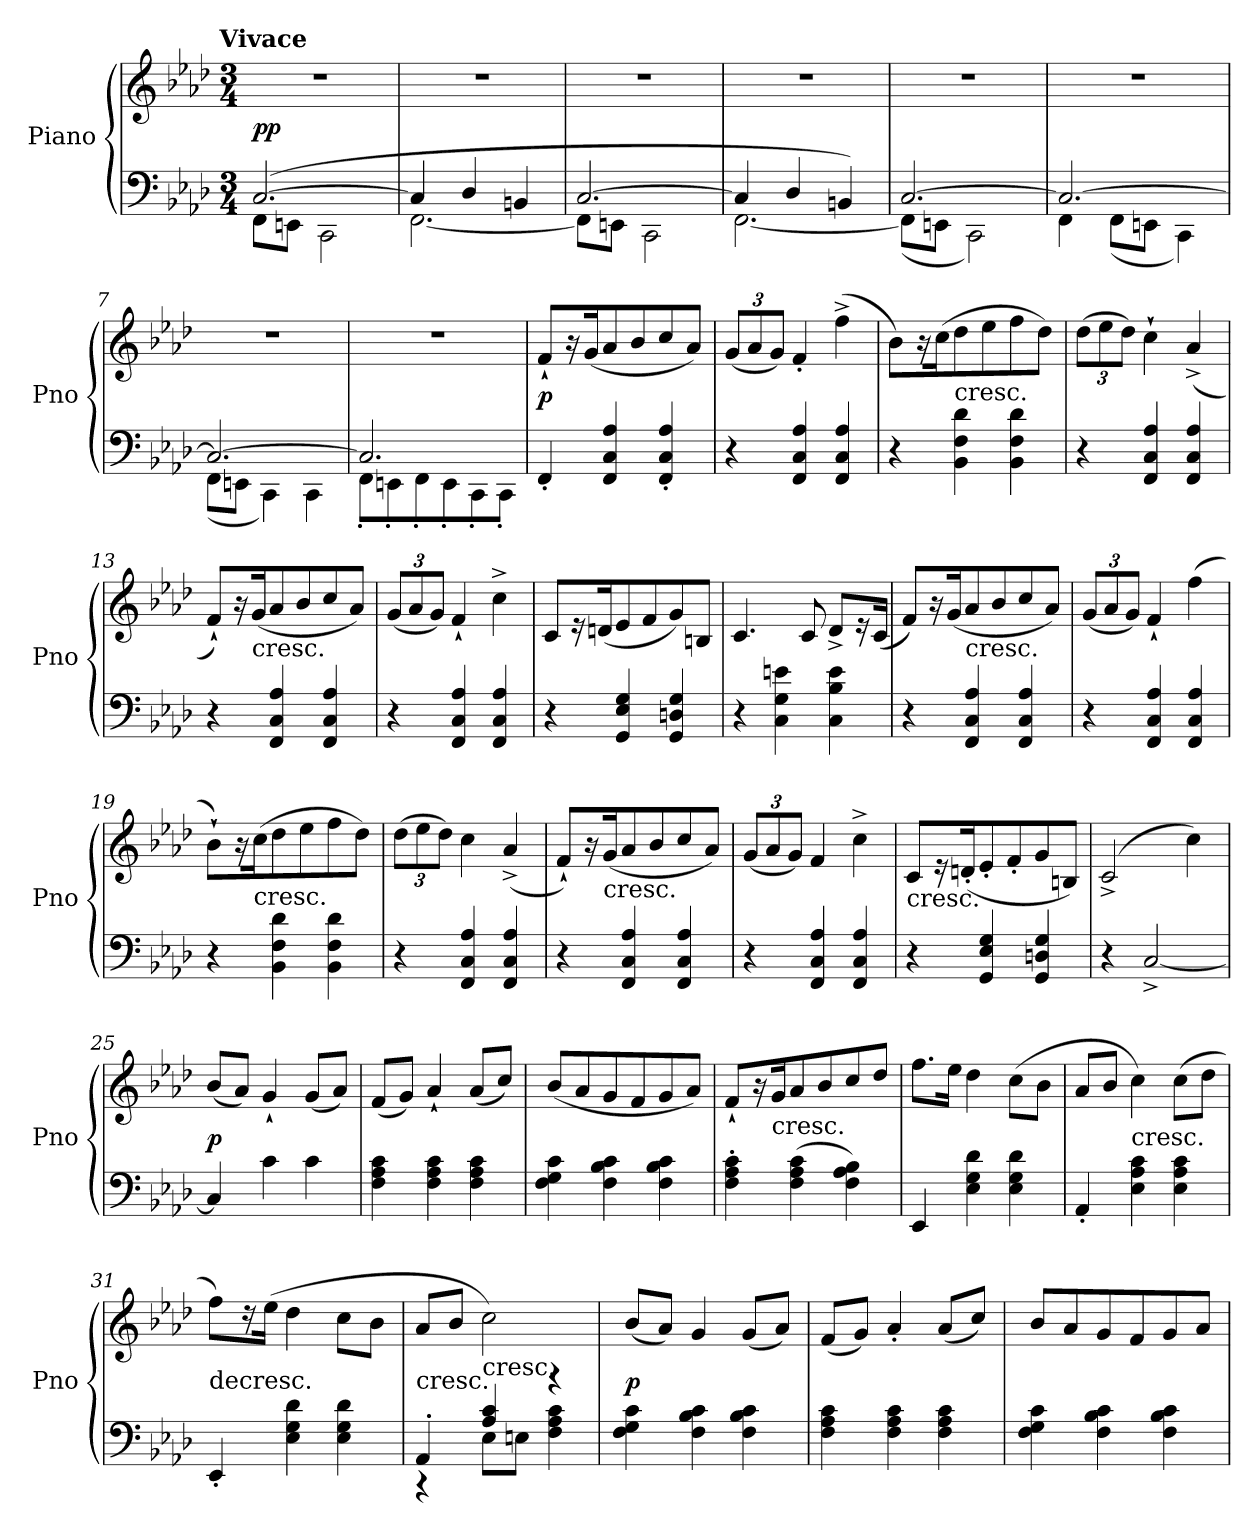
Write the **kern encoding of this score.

**kern	**kern	**dynam
*part1	*part1	*part1
*staff2	*staff1	*staff1/2
*I"Piano	*	*
*I'Pno	*	*
*clefF4	*clefG2	*
*k[b-e-a-d-]	*k[b-e-a-d-]	*
*f:	*f:	*
!!LO:TX:omd:t=Vivace
*M3/4	*M3/4	*
*MM182	*MM182	*
=1	=1	=1
*^	*	*
([2.C/	8FF\L	2.r	pp
.	8EEn\J	.	.
.	2CC\	.	.
=2	=2	=2	=2
4C/]	[2.FF\	2.r	.
4D-/	.	.	.
4BBn/	.	.	.
=3	=3	=3	=3
[2.C/	8FF\L]	2.r	.
.	8EEn\J	.	.
.	2CC\	.	.
=4	=4	=4	=4
4C/]	[2.FF\	2.r	.
4D-/	.	.	.
4BBn/)	.	.	.
=5	=5	=5	=5
[2.C/	(8FF\L]	2.r	.
.	8EEn\J	.	.
.	2CC\)	.	.
=6	=6	=6	=6
2.C/_	4FF\	2.r	.
.	(8FF\L	.	.
.	8EEn\J	.	.
.	4CC\)	.	.
=7	=7	=7	=7
2.C/_	(8FF\L	2.r	.
.	8EEn\J	.	.
.	4CC\)	.	.
.	4CC\	.	.
=8	=8	=8	=8
2.C/]	8FF'\L	2.r	.
.	8EEn'\	.	.
.	8FF'\	.	.
.	8EE'\	.	.
.	8CC'\	.	.
.	8CC'\J	.	.
*v	*v	*	*
=9	=9	=9
4FF'/	8f`/L	p
.	16r	.
.	(16g/K	.
4FF/ 4C/ 4A-/	8a-/	.
.	8b-/	.
4FF'/ 4C'/ 4A-'/	8cc/	.
.	8a-/J)	.
=10	=10	=10
4r	(12g/L	.
.	12a-/	.
.	12g/J)	.
4FF/ 4C/ 4A-/	4f'/	.
4FF/ 4C/ 4A-/	(4ff^\	.
=11	=11	=11
4r	8b-\L)	.
.	16r	.
.	(16cc\K	.
!	!LO:TX:c:t=cresc.	!
4BB-\ 4F\ 4d-\	8dd-\	.
.	8ee-\	.
4BB-\ 4F\ 4d-\	8ff\	.
.	8dd-\J)	.
=12	=12	=12
4r	(12dd-\L	.
.	12ee-\	.
.	12dd-\J)	.
4FF/ 4C/ 4A-/	4cc`\	.
4FF/ 4C/ 4A-/	(4a-^/	.
=13	=13	=13
4r	8f`/L)	.
.	16r	.
!	!LO:TX:c:t=cresc.	!
.	(16g/K	.
4FF/ 4C/ 4A-/	8a-/	.
.	8b-/	.
4FF/ 4C/ 4A-/	8cc/	.
.	8a-/J)	.
=14	=14	=14
4r	(12g/L	.
.	12a-/	.
.	12g/J)	.
4FF/ 4C/ 4A-/	4f`/	.
4FF/ 4C/ 4A-/	4cc^\	.
=15	=15	=15
4r	8c/L	.
.	16r	.
.	(16dn/K	.
4GG/ 4E-/ 4G/	8e-/	.
.	8f/	.
4GG/ 4Dn/ 4G/	8g/)	.
.	8Bn/J	.
=16	=16	=16
4r	4.c/	.
4C\ 4G\ 4en\	.	.
.	8c/	.
4C\ 4B-\ 4e\	8d-^/L	.
.	16r	.
.	(16c/Jk	.
=17	=17	=17
4r	8f/L)	.
.	16r	.
.	(16g/K	.
!	!LO:TX:c:t=cresc.	!
4FF/ 4C/ 4A-/	8a-/	.
.	8b-/	.
4FF/ 4C/ 4A-/	8cc/	.
.	8a-/J)	.
=18	=18	=18
4r	(12g/L	.
.	12a-/	.
.	12g/J)	.
4FF/ 4C/ 4A-/	4f`/	.
4FF/ 4C/ 4A-/	(4ff\	.
=19	=19	=19
4r	8b-`\L)	.
.	16r	.
!	!LO:TX:c:t=cresc.	!
.	(16cc\K	.
4BB-\ 4F\ 4d-\	8dd-\	.
.	8ee-\	.
4BB-\ 4F\ 4d-\	8ff\	.
.	8dd-\J)	.
=20	=20	=20
4r	(12dd-\L	.
.	12ee-\	.
.	12dd-\J)	.
4FF/ 4C/ 4A-/	4cc\	.
4FF/ 4C/ 4A-/	(4a-^/	.
=21	=21	=21
4r	8f`/L)	.
.	16r	.
!	!LO:TX:c:t=cresc.	!
.	(16g/K	.
4FF/ 4C/ 4A-/	8a-/	.
.	8b-/	.
4FF/ 4C/ 4A-/	8cc/	.
.	8a-/J)	.
=22	=22	=22
4r	(12g/L	.
.	12a-/	.
.	12g/J)	.
4FF/ 4C/ 4A-/	4f/	.
4FF/ 4C/ 4A-/	4cc^\	.
=23	=23	=23
!	!LO:TX:c:t=cresc.	!
4r	8c/L	.
.	16r	.
.	(16dn'/K	.
4GG/ 4E-/ 4G/	8e-'/	.
.	8f'/	.
4GG/ 4Dn/ 4G/	8g/	.
.	8Bn/J)	.
=24	=24	=24
4r	(2c^/	.
[2C^/	.	.
.	4cc\)	.
=25	=25	=25
4C/]	(8b-/L	p
.	8a-/J)	.
4c\	4g`/	.
4c\	(8g/L	.
.	8a-/J)	.
=26	=26	=26
4F\ 4A-\ 4c\	(8f/L	.
.	8g/J)	.
4F\ 4A-\ 4c\	4a-`/	.
4F\ 4A-\ 4c\	(8a-/L	.
.	8cc/J)	.
=27	=27	=27
4F\ 4G\ 4c\	(8b-/L	.
.	8a-/	.
4F\ 4B-\ 4c\	8g/	.
.	8f/	.
4F\ 4B-\ 4c\	8g/	.
.	8a-/J)	.
=28	=28	=28
4F'\ 4A-'\ 4c'\	8f`/L	.
.	16r	.
!	!LO:TX:c:t=cresc.	!
.	16g/K	.
(4F\ 4A-\ 4c\	8a-/	.
.	8b-/	.
4F\ 4A-\ 4B-\)	8cc/	.
.	8dd-/J	.
=29	=29	=29
4EE-/	8.ff\L	.
.	16ee-\Jk	.
4E-\ 4G\ 4d-\	4dd-\	.
4E-\ 4G\ 4d-\	(8cc\L	.
.	8b-\J	.
=30	=30	=30
4AA-'/	8a-/L	.
.	8b-/J	.
!	!LO:TX:c:t=cresc.	!
4E-\ 4A-\ 4c\	4cc\)	.
4E-\ 4A-\ 4c\	(8cc\L	.
.	8dd-\J	.
=31	=31	=31
!	!LO:TX:c:t=decresc.	!
4EE-'/	8ff\L)	.
.	16r	.
.	(16ee-\Jk	.
4E-\ 4G\ 4d-\	4dd-\	.
4E-\ 4G\ 4d-\	8cc\L	.
.	8b-\J	.
=32	=32	=32
*^	*	*
!	!	!LO:TX:c:t=cresc.	!
4AA-'/	4r	8a-/L	.
.	.	8b-/J	.
!	!	!LO:TX:c:t=cresc.	!
4A-/ 4c/	8E-\L	2cc\)	.
.	8En\J	.	.
4r	4F\ 4A-\ 4c\	.	.
*v	*v	*	*
=33	=33	=33
4F\ 4G\ 4c\	(8b-/L	p
.	8a-/J)	.
4F\ 4B-\ 4c\	4g/	.
4F\ 4B-\ 4c\	(8g/L	.
.	8a-/J)	.
=34	=34	=34
4F\ 4A-\ 4c\	(8f/L	.
.	8g/J)	.
4F\ 4A-\ 4c\	4a-'/	.
4F\ 4A-\ 4c\	(8a-/L	.
.	8cc/J)	.
=35	=35	=35
4F\ 4G\ 4c\	8b-/L	.
.	8a-/	.
4F\ 4B-\ 4c\	8g/	.
.	8f/	.
4F\ 4B-\ 4c\	8g/	.
.	8a-/J	.
=	=	=
*-	*-	*-
